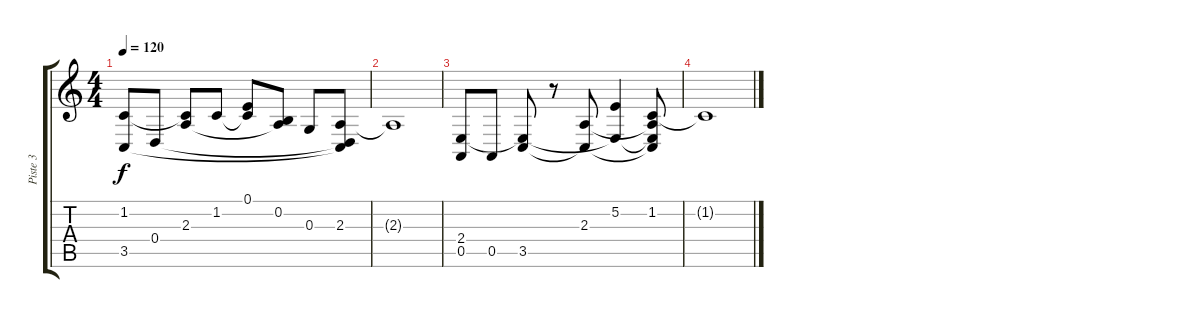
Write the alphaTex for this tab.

\track ("Piste 3" "Piste 3") {instrument acousticgrandpiano}
\staff {score tabs}
\tuning (E4 B3 G3 D3 A2 E2) {hide}
\ts (4 4)
\tempo 120
\clef g2
\ks c
(1.2 3.5).8{dy f} 0.4.8 (1.2{t} 2.3).8 1.2.8 (0.1 1.2{t}).8 (0.2 2.3{t}).8 0.3.8 (2.3 0.4{t} 3.5{t}).8 |
2.3{t}.1 |
(2.4 0.5).8 0.5.8 (2.4{t} 3.5).8 r.8 (2.3 3.5{t}).8 (5.2 2.4{t}).4 (1.2 2.3{t} 2.4{t} 3.5{t}).8 |
1.2{t}.1
